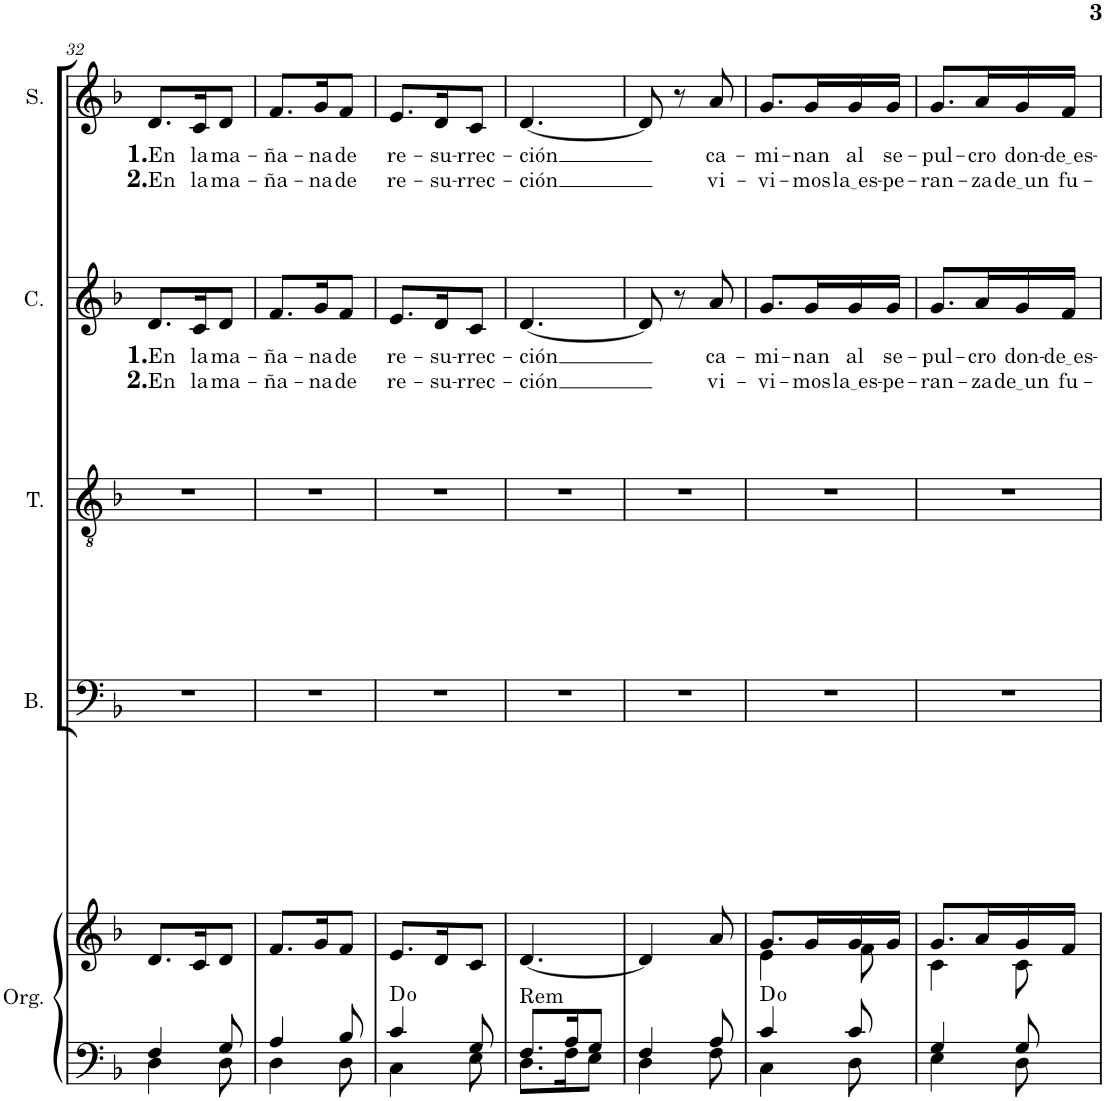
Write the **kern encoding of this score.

**kern	**kern	**harte	**kern	**kern	**kern	**text	**text	**kern	**text	**text
*part5	*part5	*part5	*part4	*part3	*part2	*part2	*part2	*part1	*part1	*part1
*staff6	*staff5	*	*staff4	*staff3	*staff2	*staff2	*staff2	*staff1	*staff1	*staff1
*I"Órgano	*	*	*I"Bajo	*I"Tenor	*I"Contralto	*	*	*I"Soprano	*	*
*	*	*	*I'B.	*I'T.	*I'C.	*	*	*I'S.	*	*
!!LO:PB:g=z
*clefF4	*clefG2	*	*clefF4	*clefGv2	*clefG2	*	*	*clefG2	*	*
*k[b-]	*k[b-]	*	*k[b-]	*k[b-]	*k[b-]	*	*	*k[b-]	*	*
*M3/8	*M3/8	*	*M3/8	*M3/8	*M3/8	*	*	*M3/8	*	*
=32	=32	=32	=32	=32	=32	=32	=32	=32	=32	=32
*^	*	*	*	*	*	*	*	*	*	*
!	!	!	!	!	!	!	!LO:LY:b	!LO:LY:b	!	!LO:LY:b	!LO:LY:b
4F/	4D\	8.d/L	.	4.r	4.r	8.d/L	1. En	2. En	8.d/L	1. En	2. En
!	!	!	!	!	!	!	!LO:LY:b	!LO:LY:b	!	!LO:LY:b	!LO:LY:b
.	.	16c/K	.	.	.	16c/K	la	la	16c/K	la	la
!	!	!	!	!	!	!	!LO:LY:b	!LO:LY:b	!	!LO:LY:b	!LO:LY:b
8G/	8D\	8d/J	.	.	.	8d/J	ma-	ma-	8d/J	ma-	ma-
=33	=33	=33	=33	=33	=33	=33	=33	=33	=33	=33	=33
!	!	!	!	!	!	!	!LO:LY:b	!LO:LY:b	!	!LO:LY:b	!LO:LY:b
4A/	4D\	8.f/L	.	4.r	4.r	8.f/L	-ña-	-ña-	8.f/L	-ña-	-ña-
!	!	!	!	!	!	!	!LO:LY:b	!LO:LY:b	!	!LO:LY:b	!LO:LY:b
.	.	16g/K	.	.	.	16g/K	-na	-na	16g/K	-na	-na
!	!	!	!	!	!	!	!LO:LY:b	!LO:LY:b	!	!LO:LY:b	!LO:LY:b
8B-/	8D\	8f/J	.	.	.	8f/J	de	de	8f/J	de	de
=34	=34	=34	=34	=34	=34	=34	=34	=34	=34	=34	=34
!	!	!	!	!	!	!	!LO:LY:b	!LO:LY:b	!	!LO:LY:b	!LO:LY:b
4c/	4C\	8.e/L	D:dim	4.r	4.r	8.e/L	re-	re-	8.e/L	re-	re-
!	!	!	!	!	!	!	!LO:LY:b	!LO:LY:b	!	!LO:LY:b	!LO:LY:b
.	.	16d/K	.	.	.	16d/K	-su-	-su-	16d/K	-su-	-su-
!	!	!	!	!	!	!	!LO:LY:b	!LO:LY:b	!	!LO:LY:b	!LO:LY:b
8G/	8E\	8c/J	.	.	.	8c/J	-rrec-	-rrec-	8c/J	-rrec-	-rrec-
=35	=35	=35	=35	=35	=35	=35	=35	=35	=35	=35	=35
!	!	!	!LO:H:kt=Rem	!	!	!	!LO:LY:b	!LO:LY:b	!	!LO:LY:b	!LO:LY:b
8.F/L	8.D\L	[4.d/	N	4.r	4.r	[4.d/	-ción	-ción	[4.d/	-ción	-ción
16A/K	16F\K	.	.	.	.	.	.	.	.	.	.
8G/J	8E\J	.	.	.	.	.	.	.	.	.	.
=36	=36	=36	=36	=36	=36	=36	=36	=36	=36	=36	=36
4F/	4D\	4d/]	.	4.r	4.r	8d/]	.	.	8d/]	.	.
.	.	.	.	.	.	8r	.	.	8r	.	.
!	!	!	!	!	!	!	!LO:LY:b	!LO:LY:b	!	!LO:LY:b	!LO:LY:b
8A/	8F\	8a/	.	.	.	8a/	ca-	vi-	8a/	ca-	vi-
=37	=37	=37	=37	=37	=37	=37	=37	=37	=37	=37	=37
*	*	*^	*	*	*	*	*	*	*	*	*
!	!	!	!	!	!	!	!	!LO:LY:b	!LO:LY:b	!	!LO:LY:b	!LO:LY:b
4c/	4C\	8.g/L	4e\	D:dim	4.r	4.r	8.g/L	-mi-	-vi-	8.g/L	-mi-	-vi-
!	!	!	!	!	!	!	!	!LO:LY:b	!LO:LY:b	!	!LO:LY:b	!LO:LY:b
.	.	16g/L	.	.	.	.	16g/L	-nan	-mos	16g/L	-nan	-mos
!	!	!	!	!	!	!	!	!LO:LY:b	!LO:LY:b	!	!LO:LY:b	!LO:LY:b
8c/	8D\	16g/	8f\	.	.	.	16g/	al	la es	16g/	al	la es
!	!	!	!	!	!	!	!	!LO:LY:b	!LO:LY:b	!	!LO:LY:b	!LO:LY:b
.	.	16g/JJ	.	.	.	.	16g/JJ	se-	-pe-	16g/JJ	se-	-pe-
=38	=38	=38	=38	=38	=38	=38	=38	=38	=38	=38	=38	=38
!	!	!	!	!	!	!	!	!LO:LY:b	!LO:LY:b	!	!LO:LY:b	!LO:LY:b
4G/	4E\	8.g/L	4c\	.	4.r	4.r	8.g/L	-pul-	-ran-	8.g/L	-pul-	-ran-
!	!	!	!	!	!	!	!	!LO:LY:b	!LO:LY:b	!	!LO:LY:b	!LO:LY:b
.	.	16a/L	.	.	.	.	16a/L	-cro	-za	16a/L	-cro	-za
!	!	!	!	!	!	!	!	!LO:LY:b	!LO:LY:b	!	!LO:LY:b	!LO:LY:b
8G/	8D\	16g/	8c\	.	.	.	16g/	don-	de un	16g/	don-	de un
!	!	!	!	!	!	!	!	!LO:LY:b	!LO:LY:b	!	!LO:LY:b	!LO:LY:b
.	.	16f/JJ	.	.	.	.	16f/JJ	de es	fu-	16f/JJ	de es	fu-
*v	*v	*	*	*	*	*	*	*	*	*	*	*
*	*v	*v	*	*	*	*	*	*	*	*	*
=	=	=	=	=	=	=	=	=	=	=
*-	*-	*-	*-	*-	*-	*-	*-	*-	*-	*-
